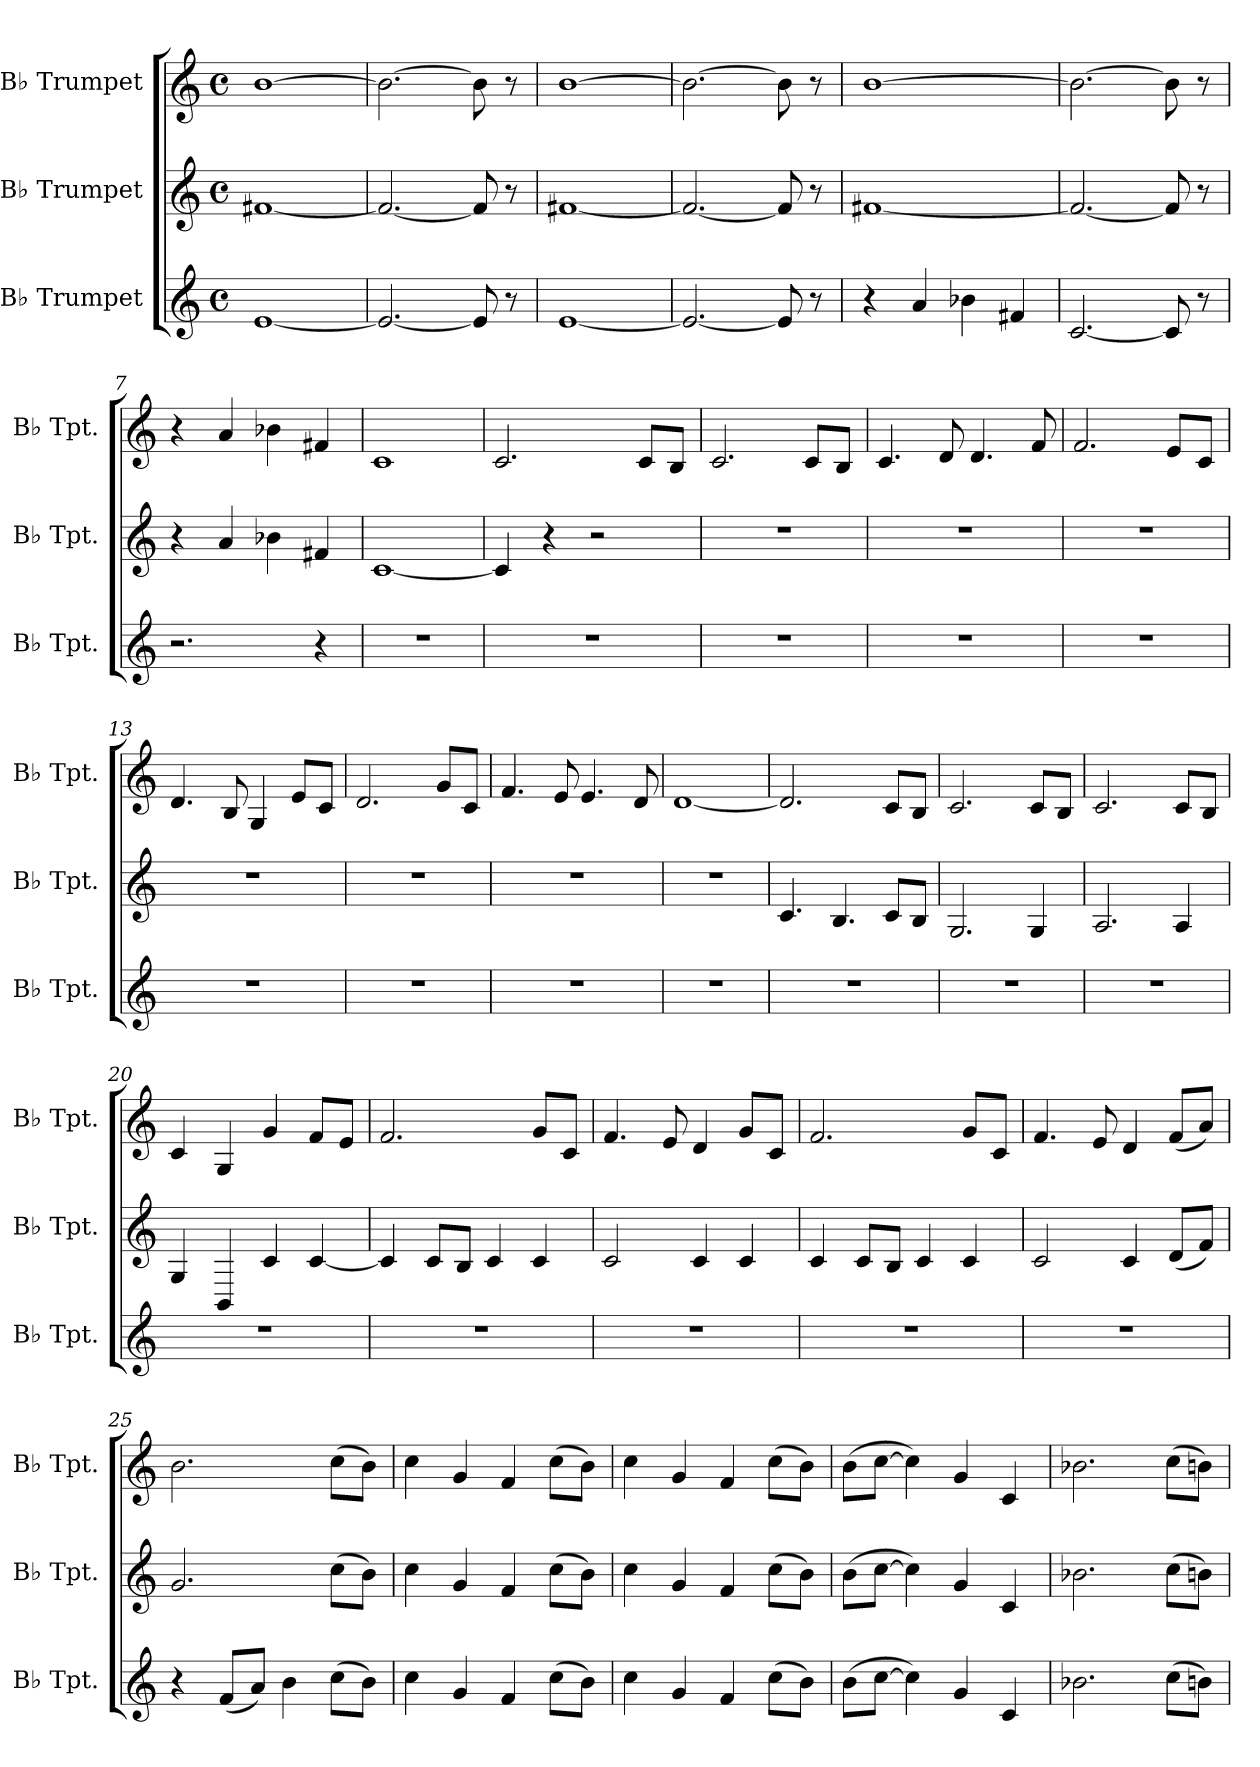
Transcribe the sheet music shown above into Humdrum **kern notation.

**kern	**kern	**kern
*part3	*part2	*part1
*staff3	*staff2	*staff1
*I"B♭ Trumpet	*I"B♭ Trumpet	*I"B♭ Trumpet
*I'B♭ Tpt.	*I'B♭ Tpt.	*I'B♭ Tpt.
*clefG2	*clefG2	*clefG2
*ITrd1c2	*ITrd1c2	*ITrd1c2
*k[b-e-]	*k[b-e-]	*k[b-e-]
*M4/4	*M4/4	*M4/4
*met(c)	*met(c)	*met(c)
*MM70	*MM70	*MM70
=1	=1	=1
[1d	[1en	[1a
=2	=2	=2
2.d/_	2.e/_	2.a\_
8d/]	8e/]	8a\]
8r	8r	8r
=3	=3	=3
[1d	[1en	[1a
=4	=4	=4
2.d/_	2.e/_	2.a\_
8d/]	8e/]	8a\]
8r	8r	8r
=5	=5	=5
4r	[1en	[1a
4g/	.	.
4a-X\	.	.
4en/	.	.
=6	=6	=6
[2.B-/	2.e/_	2.a\_
8B-/]	8e/]	8a\]
8r	8r	8r
=7	=7	=7
2.r	4r	4r
.	4g/	4g/
.	4a-X\	4a-X\
4r	4en/	4en/
=8	=8	=8
1r	[1B-	1B-
!!LO:LB:g=z
=9	=9	=9
1r	4B-/]	2.B-/
.	4r	.
.	2r	.
.	.	8B-/L
.	.	8A/J
=10	=10	=10
1r	1r	2.B-/
.	.	8B-/L
.	.	8A/J
=11	=11	=11
1r	1r	4.B-/
.	.	8c/
.	.	4.c/
.	.	8e-/
=12	=12	=12
1r	1r	2.e-/
.	.	8d/L
.	.	8B-/J
=13	=13	=13
1r	1r	4.c/
.	.	8A/
.	.	4F/
.	.	8d/L
.	.	8B-/J
=14	=14	=14
1r	1r	2.c/
.	.	8f/L
.	.	8B-/J
=15	=15	=15
1r	1r	4.e-/
.	.	8d/
.	.	4.d/
.	.	8c/
=16	=16	=16
1r	1r	[1c
!!LO:LB:g=z
=17	=17	=17
1r	4.B-/	2.c/]
.	4.A/	.
.	8B-/L	8B-/L
.	8A/J	8A/J
=18	=18	=18
1r	2.F/	2.B-/
.	4F/	8B-/L
.	.	8A/J
=19	=19	=19
1r	2.G/	2.B-/
.	4G/	8B-/L
.	.	8A/J
=20	=20	=20
1r	4F/	4B-/
.	4AA/	4F/
.	4B-/	4f/
.	[4B-/	8e-/L
.	.	8d/J
=21	=21	=21
1r	4B-/]	2.e-/
.	8B-/L	.
.	8A/J	.
.	4B-/	.
.	4B-/	8f/L
.	.	8B-/J
=22	=22	=22
1r	2B-/	4.e-/
.	.	8d/
.	4B-/	4c/
.	4B-/	8f/L
.	.	8B-/J
!!LO:PB:g=z
=23	=23	=23
1r	4B-/	2.e-/
.	8B-/L	.
.	8A/J	.
.	4B-/	.
.	4B-/	8f/L
.	.	8B-/J
=24	=24	=24
1r	2B-/	4.e-/
.	.	8d/
.	4B-/	4c/
.	(8c/L	(8e-/L
.	8e-/J)	8g/J)
=25	=25	=25
4r	2.f/	2.a\
(8e-/L	.	.
8g/J)	.	.
4a\	.	.
(8b-\L	(8b-\L	(8b-\L
8a\J)	8a\J)	8a\J)
=26	=26	=26
4b-\	4b-\	4b-\
4f/	4f/	4f/
4e-/	4e-/	4e-/
(8b-\L	(8b-\L	(8b-\L
8a\J)	8a\J)	8a\J)
=27	=27	=27
4b-\	4b-\	4b-\
4f/	4f/	4f/
4e-/	4e-/	4e-/
(8b-\L	(8b-\L	(8b-\L
8a\J)	8a\J)	8a\J)
=28	=28	=28
(8a\L	(8a\L	(8a\L
[8b-\J	[8b-\J	[8b-\J
4b-\])	4b-\])	4b-\])
4f/	4f/	4f/
4B-/	4B-/	4B-/
=29	=29	=29
2.a-X\	2.a-X\	2.a-X\
(8b-\L	(8b-\L	(8b-\L
8an\J)	8an\J)	8an\J)
=	=	=
*-	*-	*-
